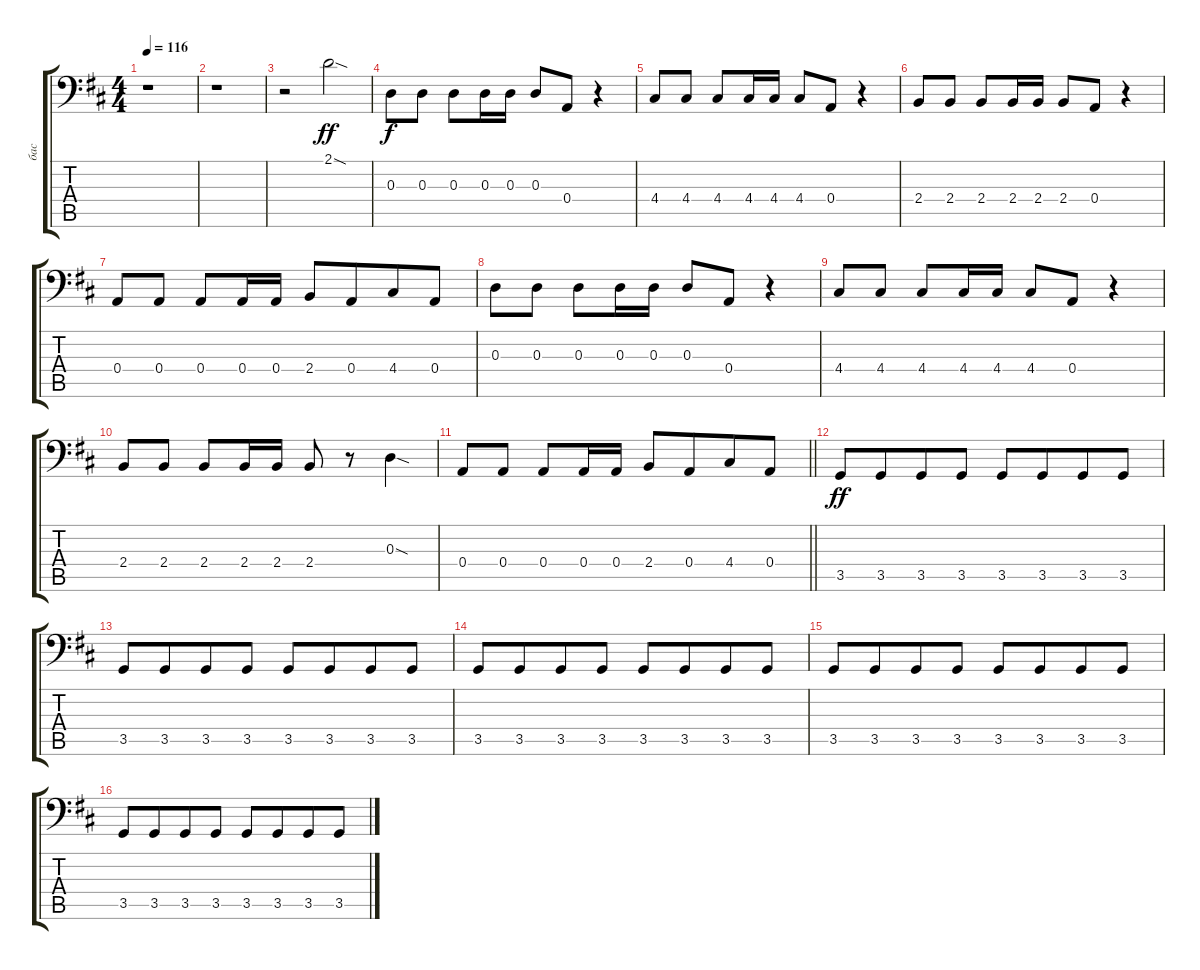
\track ("бас" "бас") {instrument acousticbass}
\staff {score tabs}
\tuning (C3 G2 D2 A1 E1 B0) {hide}
\ts (4 4)
\tempo 116
\clef f4
\ks d
r.1{dy ff} |
r.1 |
r.2 2.1{sod}.2 |
0.3.8{dy f} 0.3.8 0.3.8 0.3.16 0.3.16 0.3.8 0.4.8 r.4 |
4.4.8 4.4.8 4.4.8 4.4.16 4.4.16 4.4.8 0.4.8 r.4 |
2.4.8 2.4.8 2.4.8 2.4.16 2.4.16 2.4.8 0.4.8 r.4 |
0.4.8 0.4.8 0.4.8 0.4.16 0.4.16 2.4.8 0.4.8{beam merge} 4.4.8 0.4.8 |
0.3.8 0.3.8 0.3.8 0.3.16 0.3.16 0.3.8 0.4.8 r.4 |
4.4.8 4.4.8 4.4.8 4.4.16 4.4.16 4.4.8 0.4.8 r.4 |
2.4.8 2.4.8 2.4.8 2.4.16 2.4.16 2.4.8 r.8 0.3{sod}.4 |
\barLineRight lightlight
0.4.8 0.4.8 0.4.8 0.4.16 0.4.16 2.4.8 0.4.8{beam merge} 4.4.8 0.4.8 |
3.5.8{dy ff} 3.5.8{beam merge} 3.5.8 3.5.8 3.5.8 3.5.8{beam merge} 3.5.8 3.5.8 |
3.5.8 3.5.8{beam merge} 3.5.8 3.5.8 3.5.8 3.5.8{beam merge} 3.5.8 3.5.8 |
3.5.8 3.5.8{beam merge} 3.5.8 3.5.8 3.5.8 3.5.8{beam merge} 3.5.8 3.5.8 |
3.5.8 3.5.8{beam merge} 3.5.8 3.5.8 3.5.8 3.5.8{beam merge} 3.5.8 3.5.8 |
3.5.8 3.5.8{beam merge} 3.5.8 3.5.8 3.5.8 3.5.8{beam merge} 3.5.8 3.5.8
